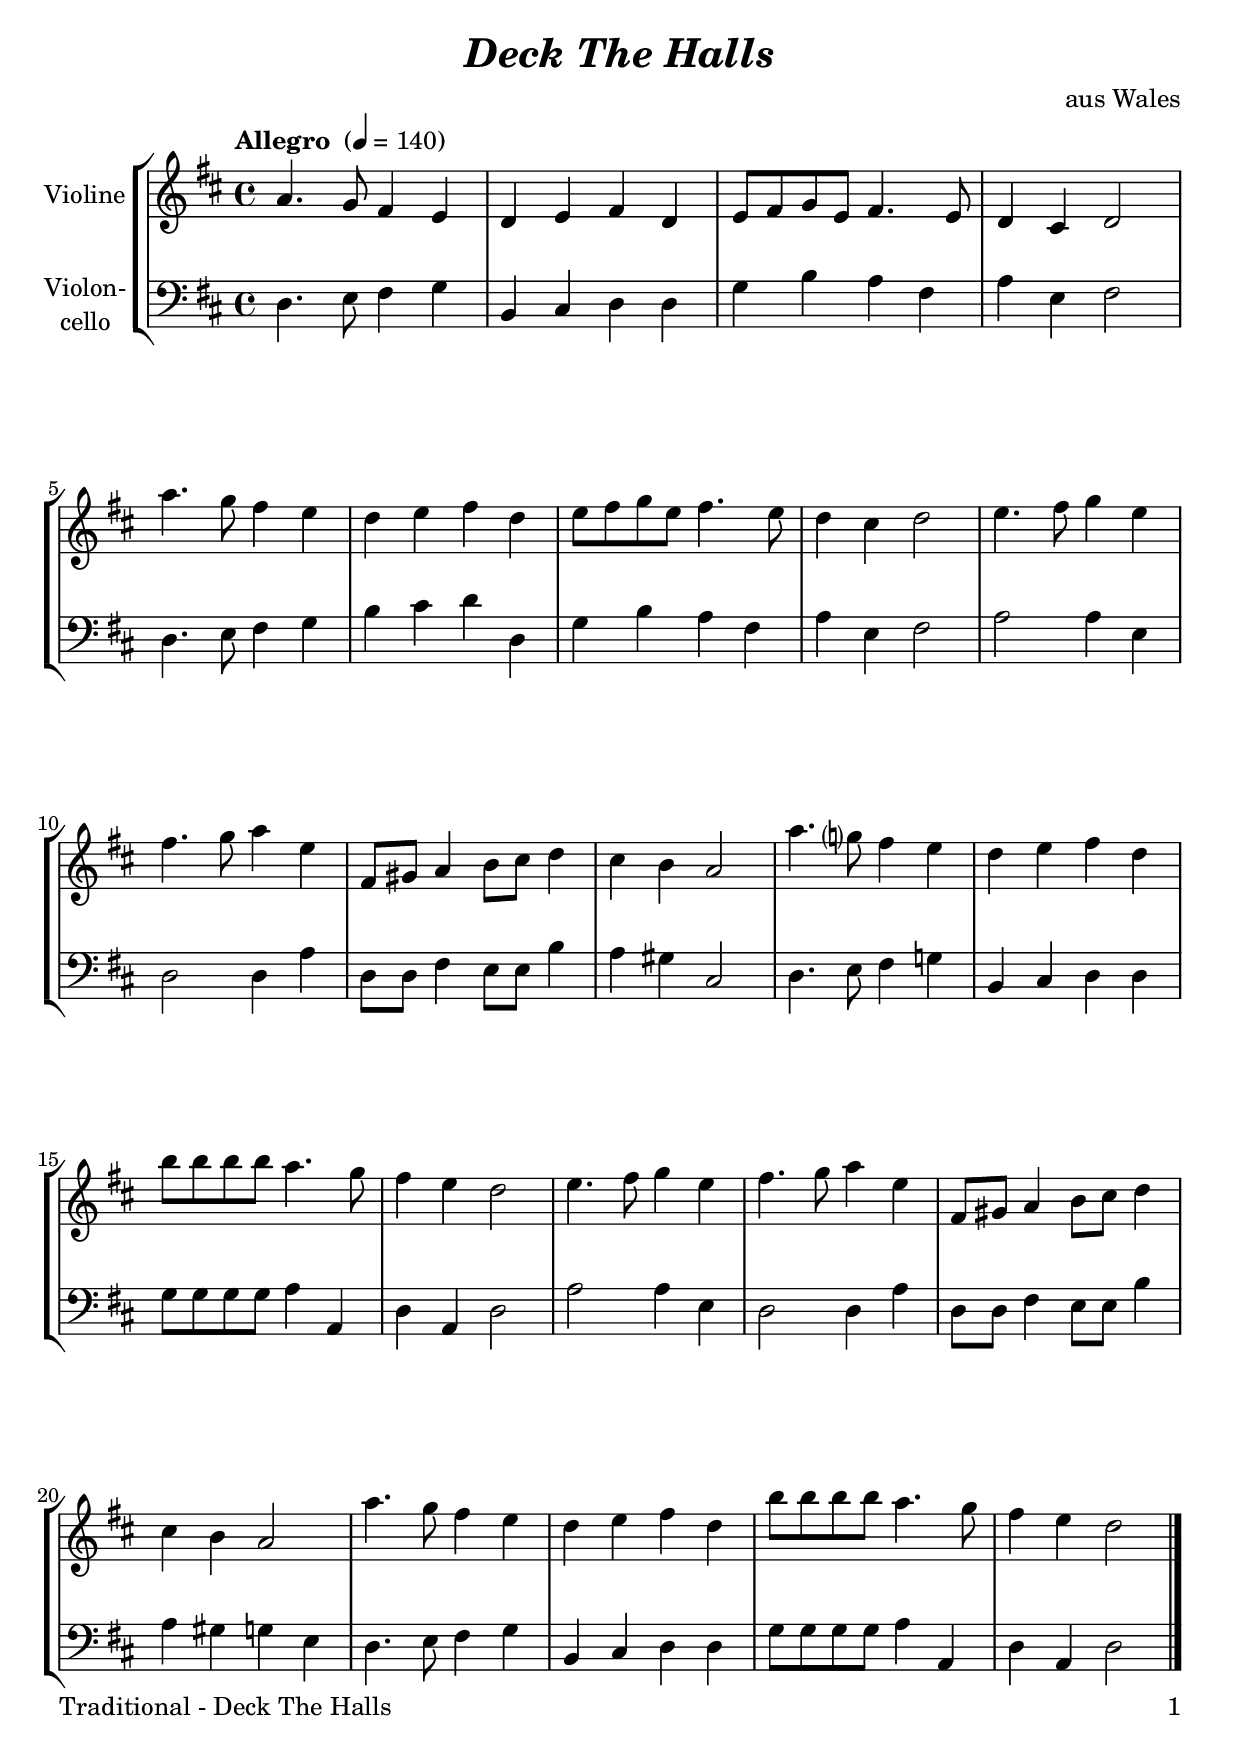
\version "2.18.2"
\include "deutsch.ly"
  
#(set-global-staff-size 22)

\header {
  title     = \markup \bold \italic "Deck The Halls"
  composer  = "aus Wales"
%  arranger  = ""
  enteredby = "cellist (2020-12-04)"
%  piece     = ""
}

voiceconsts = {
  \key f \major
  \time 4/4
  \clef "treble"
%  \numericTimeSignature
  % Set default beaming for all staves
%  \set Timing.beamExceptions = #'()
%  \set Timing.baseMoment     = #(ly:make-moment 1 4)
%  \set Timing.beatStructure  = #'(1 1 1)
  \tempo "Allegro " 4=140
}

mivl = "violin"
%miba = "pizzicato strings"
miba = "cello"

pizz = \markup \italic "pizz."

va = \relative c'' {
  \voiceconsts

  c4. b8 a4 g
  f g a f
  g8 a b g a4. g8
  f4 e f2
  c''4. b8 a4 g
  f g a f

  g8 a b g a4. g8
  f4 e f2
  g4. a8 b4 g
  a4. b8 c4 g
  a,8 h c4 d8 e f4
  e d c2
  c'4. b?8 a4 g

  f g a f
  d'8 d d d c4. b8
  a4 g f2
  g4. a8 b4 g
  a4. b8 c4 g
  a,8 h c4 d8 e f4

  e d c2
  c'4. b8 a4 g
  f g a f
  d'8 d d d c4. b8
  a4 g f2 \bar "|."
}

vb = \relative c {
  \voiceconsts
  \clef "bass"

  f4. g8 a4 b
  d, e f f
  b d c a
  c g a2
  f4. g8 a4 b
  d e f f,

  b d c a
  c g a2
  c c4 g
  f2 f4 c'
  f,8 f a4 g8 g d'4
  c h e,2
  f4. g8 a4 b!

  d, e f f
  b8 b b b c4 c,
  f c f2
  c' c4 g
  f2 f4 c'
  f,8 f a4 g8 g d'4

  c h b g
  f4. g8 a4 b
  d, e f f
  b8 b b b c4 c,
  f c f2 \bar "|."
}


music = \new StaffGroup <<
      \new Staff {
	\set Staff.midiInstrument = \mivl
	\set Staff.instrumentName = \markup \center-column { "Violine" }
	\transpose f d { \va }
      }

      \new Staff {
	\set Staff.midiInstrument = \miba
	\set Staff.instrumentName = \markup \center-column { "Violon-" "cello" }
	\transpose f d { \vb }
      }
>>

\book {
   \paper {
    print-page-number = ##t
    print-first-page-number = ##t
    ragged-last-bottom = ##f
    oddHeaderMarkup = \markup \null
    evenHeaderMarkup = \markup \null
    oddFooterMarkup = \markup {
      \fill-line {
        \on-the-fly #print-page-number-check-first
        "Traditional - Deck The Halls" \fromproperty #'page:page-number-string
      }
    }
    evenFooterMarkup = \oddFooterMarkup
  } \score {
    \music
    \layout {}
  }

  \score {
    \unfoldRepeats \music

    \midi {
      \context {
        \Score
      }
    }
  }
}